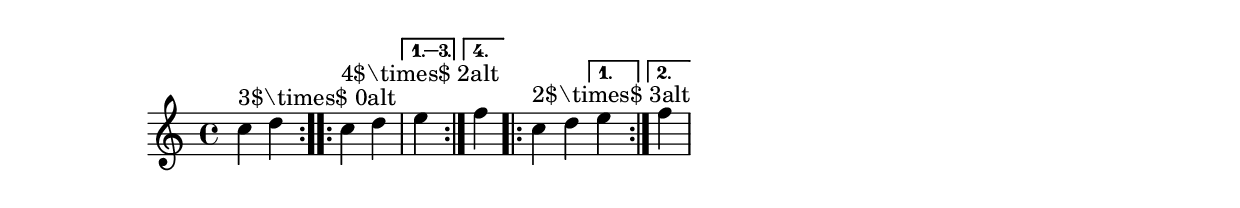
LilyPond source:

\version "2.1.36"

\header{
texidoc="
Folded repeat may not make sense without alternatives, and there
should not be more alternatives than repeats.
"
}

\score {
  \context Staff \notes \relative c'' {
    \repeat fold 3 { c^"3$\\times$ 0alt" d }
    % less alts than body
    \repeat fold 4 { c^"4$\\times$ 2alt" d } \alternative { e f }
    % more alts than body
    \repeat fold 2 { c^"2$\\times$ 3alt" d } \alternative { e f g }
  }
}


